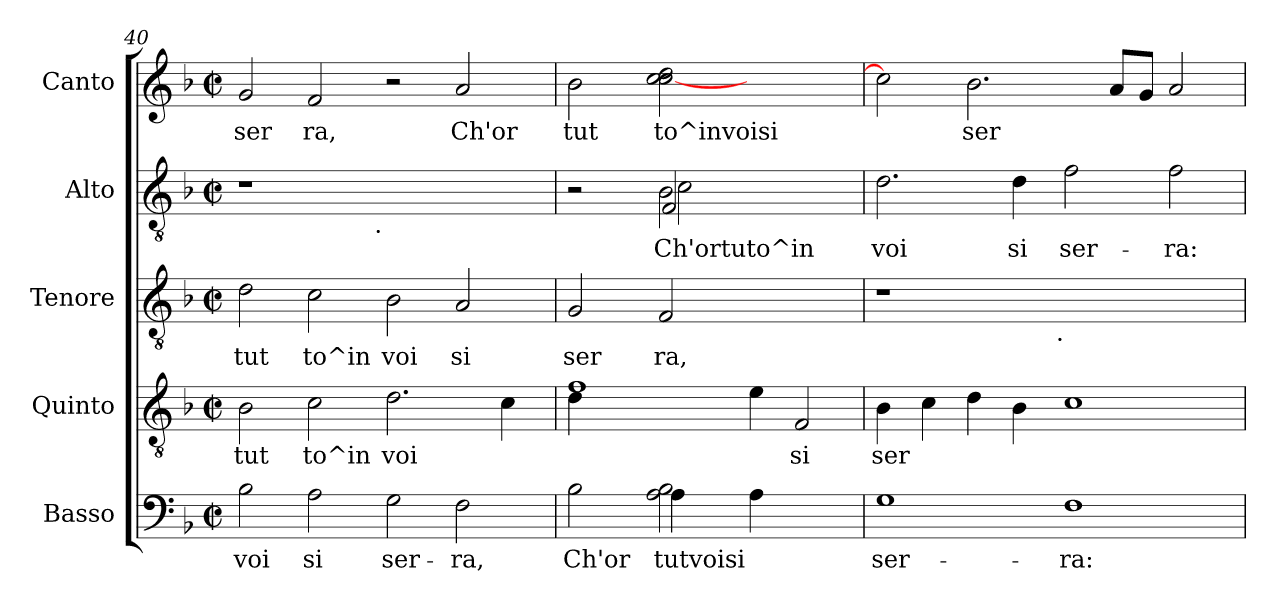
**kern	**text	**kern	**text	**kern	**text	**kern	**text	**kern	**text
*part5	*part5	*part4	*part4	*part3	*part3	*part2	*part2	*part1	*part1
*staff5	*staff5	*staff4	*staff4	*staff3	*staff3	*staff2	*staff2	*staff1	*staff1
*I"Basso	*	*I"Quinto	*	*I"Tenore	*	*I"Alto	*	*I"Canto	*
!!LO:PB:g=z
*clefF4	*	*clefGv2	*	*clefGv2	*	*clefGv2	*	*clefG2	*
*k[b-]	*	*k[b-]	*	*k[b-]	*	*k[b-]	*	*k[b-]	*
*F:	*	*F:	*	*F:	*	*F:	*	*F:	*
*M2/2	*	*M2/2	*	*M2/2	*	*M2/2	*	*M2/2	*
*met(c|)	*	*met(c|)	*	*met(c|)	*	*met(c|)	*	*met(c|)	*
=40	=40	=40	=40	=40	=40	=40	=40	=40	=40
!	!LO:LY:b:cj	!	!LO:LY:b:cj	!	!LO:LY:b:cj	!	!	!	!LO:LY:b:cj
*	*	*	*	*	*	*^	*	*	*
2B-\	voi	2B-\	tut	2d\	tut	1r	2ryy	.	2g/	ser
!	!LO:LY:b:cj	!	!LO:LY:b:cj	!	!LO:LY:b:cj	!	!	!	!	!LO:LY:b:cj
2A\	si	2c\	to^in	2c\	to^in	.	4...ryy	.	2f/	ra,
!	!	!	!	!	!	!	!LO:TX:b:t=.	!	!	!
.	.	.	.	.	.	.	1ryy	.	.	.
!	!LO:LY:b:cj	!	!LO:LY:b:cj	!	!LO:LY:b:cj	!	!	!	!	!
2G\	ser-	2.d\	voi	2B-\	voi	1ryy	.	.	2r	.
!	!LO:LY:b:cj	!	!	!	!LO:LY:b:cj	!	!	!	!	!LO:LY:b:cj
2F\	-ra,	.	.	2A/	si	.	.	.	2a/	Ch'or
!	!	!	!LO:LY:b:cj	!	!	!	!	!	!	!
.	.	4c\	.	.	.	.	.	.	.	.
.	.	.	.	.	.	.	32ryy	.	.	.
=41	=41	=41	=41	=41	=41	=41	=41	=41	=41	=41
!	!LO:LY:b:cj	!	!LO:LY:b:cj	!	!LO:LY:b:cj	!	!	!	!	!LO:LY:b:cj
*^	*	*^	*	*	*	*	*^	*	*	*
2B-\	2ryy	Ch'or	1f	4d\	.	2G/	ser	2r	2ryy	2ryy	.	2b-\	tut
.	.	.	.	1.ryy	.	.	.	.	.	.	.	.	.
!	!	!LO:LY:b:cj	!	!	!	!	!LO:LY:b:cj	!	!	!	!LO:LY:b:cj	!	!LO:LY:b:cj
2B-\ 2A\	4A\	tutvoisi-	.	.	.	2F/	ra,	2B-\	2F/	2c\	Ch'ortuto^in	2dd\ [>2cc\ 2cc\	to^invoisi
.	2ryy	.	.	.	.	.	.	.	.	.	.	.	.
!	!	!LO:LY:b:cj	!	!	!LO:LY:b:cj	!	!	!	!	!	!	!	!
4A\	.	-	4e\	.	.	2.ryy	.	2.ryy	2.ryy	2.ryy	.	2.ryy	.
!	!	!	!	!	!LO:LY:b:cj	!	!	!	!	!	!	!	!
2ryy	2ryy	.	2F/	.	si	.	.	.	.	.	.	.	.
*	*	*	*v	*v	*	*	*	*v	*v	*v	*	*	*
=42	=42	=42	=42	=42	=42	=42	=42	=42	=42	=42
!	!	!LO:LY:b:cj	!	!LO:LY:b:cj	!	!	!	!LO:LY:b:cj	!	!LO:LY:b:cj
*v	*v	*	*	*	*^	*	*	*	*	*
1G	ser-	4B-\	ser	1r	2ryy	.	2.d\	voi	2cc\]	.
!	!	!	!LO:LY:b:cj	!	!	!	!	!	!	!
.	.	4c\	.	.	.	.	.	.	.	.
!	!	!	!LO:LY:b:cj	!	!	!	!	!	!	!LO:LY:b:cj
.	.	4d\	.	.	4ryy	.	.	.	2.b-\	ser
!	!	!	!LO:LY:b:cj	!	!	!	!	!LO:LY:b:cj	!	!
.	.	4B-\	.	.	8...ryy	.	4d\	si	.	.
!	!	!	!	!	!LO:TX:b:t=.	!	!	!	!	!
.	.	.	.	.	1ryy	.	.	.	.	.
!	!LO:LY:b:cj	!	!LO:LY:b:cj	!	!	!	!	!LO:LY:b:cj	!	!
1F	-ra:	1c	.	1ryy	.	.	2f\	ser-	.	.
!	!	!	!	!	!	!	!	!	!	!LO:LY:b:cj
.	.	.	.	.	.	.	.	.	8a/L	.
!	!	!	!	!	!	!	!	!	!	!LO:LY:b:cj
.	.	.	.	.	.	.	.	.	8g/J	.
!	!	!	!	!	!	!	!	!LO:LY:b:cj	!	!LO:LY:b:cj
.	.	.	.	.	.	.	2f\	-ra:	2a/	.
.	.	.	.	.	64ryy	.	.	.	.	.
*	*	*	*	*v	*v	*	*	*	*	*
=	=	=	=	=	=	=	=	=	=
*-	*-	*-	*-	*-	*-	*-	*-	*-	*-
